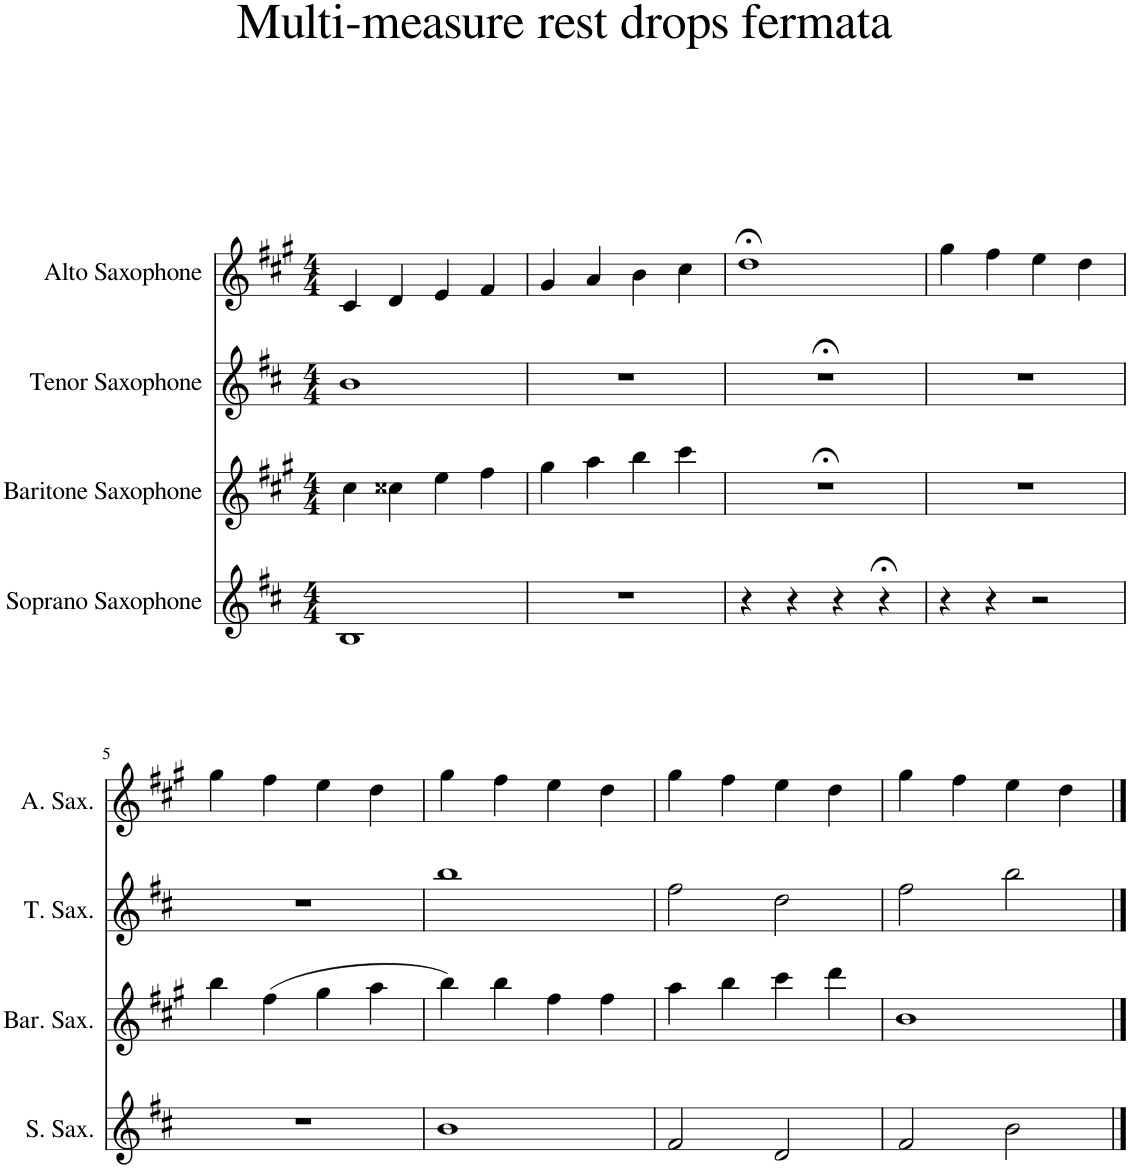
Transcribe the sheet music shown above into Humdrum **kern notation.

**kern	**kern	**kern	**kern
*part4	*part3	*part2	*part1
*staff4	*staff3	*staff2	*staff1
*I"Soprano Saxophone	*I"Baritone Saxophone	*I"Tenor Saxophone	*I"Alto Saxophone
*I'S. Sax.	*I'Bar. Sax.	*I'T. Sax.	*I'A. Sax.
*clefG2	*clefG2	*clefG2	*clefG2
*Trd1c2	*Trd12c21	*Trd8c14	*Trd5c9
*k[f#c#]	*k[f#c#g#]	*k[f#c#]	*k[f#c#g#]
*M4/4	*M4/4	*M4/4	*M4/4
=1	=1	=1	=1
1B	4cc#\	1b	4c#/
.	4cc##X\	.	4d/
.	4ee\	.	4e/
.	4ff#\	.	4f#/
=2	=2	=2	=2
1r	4gg#\	1r	4g#/
.	4aa\	.	4a/
.	4bb\	.	4b\
.	4ccc#\	.	4cc#\
=3	=3	=3	=3
4r	1r;<	1r;<	1dd;<
4r	.	.	.
4r	.	.	.
4r;<	.	.	.
=4	=4	=4	=4
4r	1r	1r	4gg#\
4r	.	.	4ff#\
2r	.	.	4ee\
.	.	.	4dd\
!!LO:LB:g=z
=5	=5	=5	=5
1r	4bb\	1r	4gg#\
.	(4ff#\	.	4ff#\
.	4gg#\	.	4ee\
.	4aa\	.	4dd\
=6	=6	=6	=6
1b	4bb\)	1bb	4gg#\
.	4bb\	.	4ff#\
.	4ff#\	.	4ee\
.	4ff#\	.	4dd\
=7	=7	=7	=7
2f#/	4aa\	2ff#\	4gg#\
.	4bb\	.	4ff#\
2d/	4ccc#\	2dd\	4ee\
.	4ddd\	.	4dd\
=8	=8	=8	=8
2f#/	1b	2ff#\	4gg#\
.	.	.	4ff#\
2b\	.	2bb\	4ee\
.	.	.	4dd\
==	==	==	==
*-	*-	*-	*-
